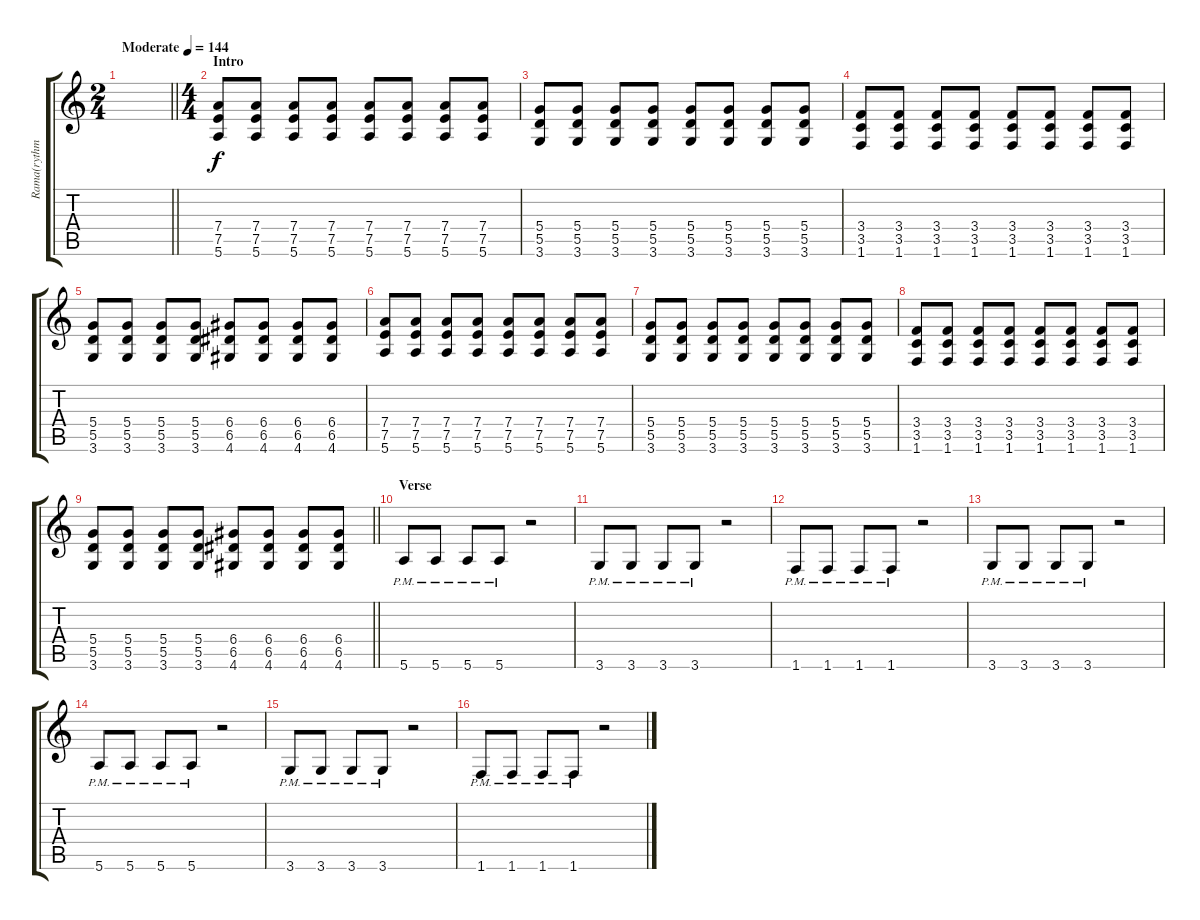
\track ("Rama(rythm guitar 2)" "Rama(rythm") {instrument distortionguitar}
\staff {score tabs}
\tuning (E4 B3 G3 D3 A2 E2) {hide}
\ts (2 4)
\tempo (144 "Moderate")
\clef g2
\barLineRight lightlight
\ks c
|
\ts (4 4)
\section ("" "Intro")
(7.4 7.5 5.6).8 (7.4 7.5 5.6).8 (7.4 7.5 5.6).8 (7.4 7.5 5.6).8 (7.4 7.5 5.6).8 (7.4 7.5 5.6).8 (7.4 7.5 5.6).8 (7.4 7.5 5.6).8 |
(5.4 5.5 3.6).8 (5.4 5.5 3.6).8 (5.4 5.5 3.6).8 (5.4 5.5 3.6).8 (5.4 5.5 3.6).8 (5.4 5.5 3.6).8 (5.4 5.5 3.6).8 (5.4 5.5 3.6).8 |
(3.4 3.5 1.6).8 (3.4 3.5 1.6).8 (3.4 3.5 1.6).8 (3.4 3.5 1.6).8 (3.4 3.5 1.6).8 (3.4 3.5 1.6).8 (3.4 3.5 1.6).8 (3.4 3.5 1.6).8 |
(5.4 5.5 3.6).8 (5.4 5.5 3.6).8 (5.4 5.5 3.6).8 (5.4 5.5 3.6).8 (6.4 6.5 4.6).8 (6.4 6.5 4.6).8 (6.4 6.5 4.6).8 (6.4 6.5 4.6).8 |
(7.4 7.5 5.6).8 (7.4 7.5 5.6).8 (7.4 7.5 5.6).8 (7.4 7.5 5.6).8 (7.4 7.5 5.6).8 (7.4 7.5 5.6).8 (7.4 7.5 5.6).8 (7.4 7.5 5.6).8 |
(5.4 5.5 3.6).8 (5.4 5.5 3.6).8 (5.4 5.5 3.6).8 (5.4 5.5 3.6).8 (5.4 5.5 3.6).8 (5.4 5.5 3.6).8 (5.4 5.5 3.6).8 (5.4 5.5 3.6).8 |
(3.4 3.5 1.6).8 (3.4 3.5 1.6).8 (3.4 3.5 1.6).8 (3.4 3.5 1.6).8 (3.4 3.5 1.6).8 (3.4 3.5 1.6).8 (3.4 3.5 1.6).8 (3.4 3.5 1.6).8 |
\barLineRight lightlight
(5.4 5.5 3.6).8 (5.4 5.5 3.6).8 (5.4 5.5 3.6).8 (5.4 5.5 3.6).8 (6.4 6.5 4.6).8 (6.4 6.5 4.6).8 (6.4 6.5 4.6).8 (6.4 6.5 4.6).8 |
\section ("" "Verse")
5.6{pm}.8 5.6{pm}.8 5.6{pm}.8 5.6{pm}.8 r.2 |
3.6{pm}.8 3.6{pm}.8 3.6{pm}.8 3.6{pm}.8 r.2 |
1.6{pm}.8 1.6{pm}.8 1.6{pm}.8 1.6{pm}.8 r.2 |
3.6{pm}.8 3.6{pm}.8 3.6{pm}.8 3.6{pm}.8 r.2 |
5.6{pm}.8 5.6{pm}.8 5.6{pm}.8 5.6{pm}.8 r.2 |
3.6{pm}.8 3.6{pm}.8 3.6{pm}.8 3.6{pm}.8 r.2 |
1.6{pm}.8 1.6{pm}.8 1.6{pm}.8 1.6{pm}.8 r.2
